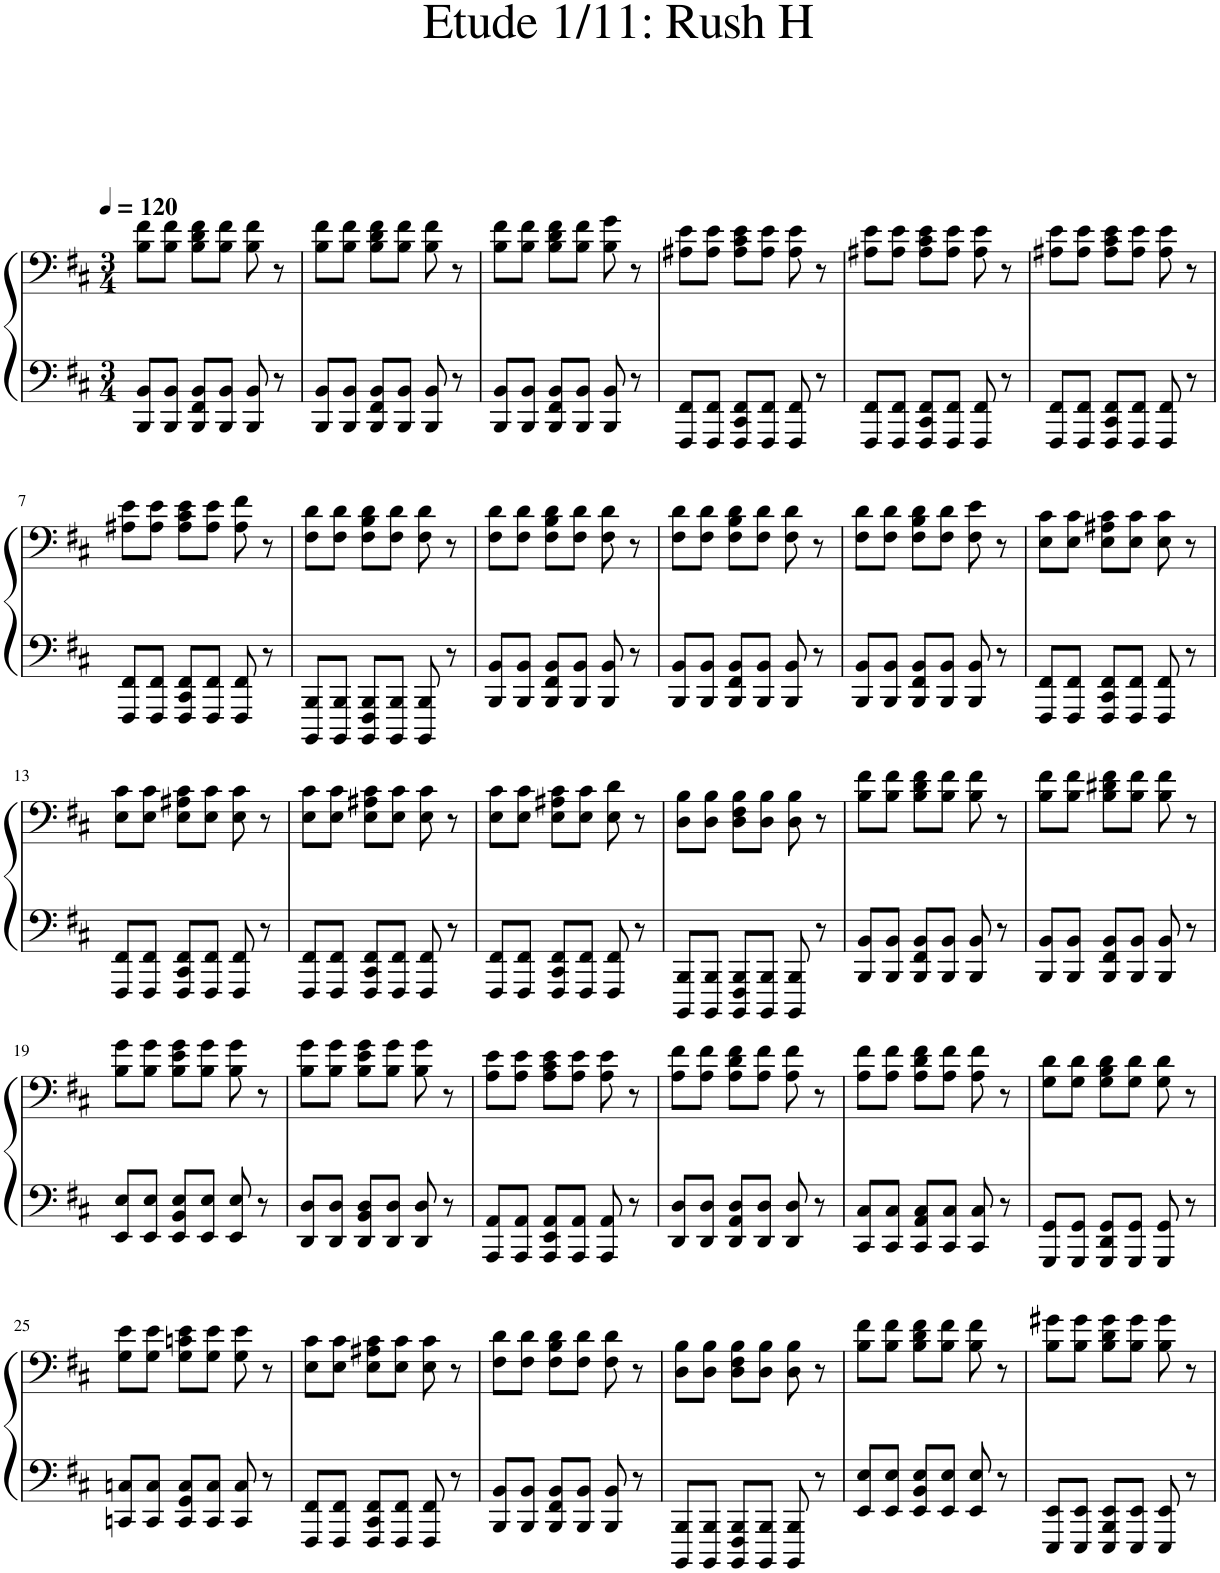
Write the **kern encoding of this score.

**kern	**kern
*part1	*part1
*staff2	*staff1
*I"Piano	*
*I'Pno.	*
*clefF4	*clefF4
*k[f#c#]	*k[f#c#]
*M3/4	*M3/4
*MM120	*MM120
=1	=1
8BBB/ 8BB/L	8B\ 8f#\L
8BBB/ 8BB/J	8B\ 8f#\J
8BBB/ 8FF#/ 8BB/L	8B\ 8d\ 8f#\L
8BBB/ 8BB/J	8B\ 8f#\J
8BBB/ 8BB/	8B\ 8f#\
8r	8r
=2	=2
8BBB/ 8BB/L	8B\ 8f#\L
8BBB/ 8BB/J	8B\ 8f#\J
8BBB/ 8FF#/ 8BB/L	8B\ 8d\ 8f#\L
8BBB/ 8BB/J	8B\ 8f#\J
8BBB/ 8BB/	8B\ 8f#\
8r	8r
=3	=3
8BBB/ 8BB/L	8B\ 8f#\L
8BBB/ 8BB/J	8B\ 8f#\J
8BBB/ 8FF#/ 8BB/L	8B\ 8d\ 8f#\L
8BBB/ 8BB/J	8B\ 8f#\J
8BBB/ 8BB/	8B\ 8g\
8r	8r
=4	=4
8FFF#/ 8FF#/L	8A#X\ 8e\L
8FFF#/ 8FF#/J	8A#\ 8e\J
8FFF#/ 8CC#/ 8FF#/L	8A#\ 8c#\ 8e\L
8FFF#/ 8FF#/J	8A#\ 8e\J
8FFF#/ 8FF#/	8A#\ 8e\
8r	8r
=5	=5
8FFF#/ 8FF#/L	8A#X\ 8e\L
8FFF#/ 8FF#/J	8A#\ 8e\J
8FFF#/ 8CC#/ 8FF#/L	8A#\ 8c#\ 8e\L
8FFF#/ 8FF#/J	8A#\ 8e\J
8FFF#/ 8FF#/	8A#\ 8e\
8r	8r
=6	=6
8FFF#/ 8FF#/L	8A#X\ 8e\L
8FFF#/ 8FF#/J	8A#\ 8e\J
8FFF#/ 8CC#/ 8FF#/L	8A#\ 8c#\ 8e\L
8FFF#/ 8FF#/J	8A#\ 8e\J
8FFF#/ 8FF#/	8A#\ 8e\
8r	8r
!!LO:LB:g=z
=7	=7
8FFF#/ 8FF#/L	8A#X\ 8e\L
8FFF#/ 8FF#/J	8A#\ 8e\J
8FFF#/ 8CC#/ 8FF#/L	8A#\ 8c#\ 8e\L
8FFF#/ 8FF#/J	8A#\ 8e\J
8FFF#/ 8FF#/	8A#\ 8f#\
8r	8r
=8	=8
8BBBB/ 8BBB/L	8F#\ 8d\L
8BBBB/ 8BBB/J	8F#\ 8d\J
8BBBB/ 8FFF#/ 8BBB/L	8F#\ 8B\ 8d\L
8BBBB/ 8BBB/J	8F#\ 8d\J
8BBBB/ 8BBB/	8F#\ 8d\
8r	8r
=9	=9
8BBB/ 8BB/L	8F#\ 8d\L
8BBB/ 8BB/J	8F#\ 8d\J
8BBB/ 8FF#/ 8BB/L	8F#\ 8B\ 8d\L
8BBB/ 8BB/J	8F#\ 8d\J
8BBB/ 8BB/	8F#\ 8d\
8r	8r
=10	=10
8BBB/ 8BB/L	8F#\ 8d\L
8BBB/ 8BB/J	8F#\ 8d\J
8BBB/ 8FF#/ 8BB/L	8F#\ 8B\ 8d\L
8BBB/ 8BB/J	8F#\ 8d\J
8BBB/ 8BB/	8F#\ 8d\
8r	8r
=11	=11
8BBB/ 8BB/L	8F#\ 8d\L
8BBB/ 8BB/J	8F#\ 8d\J
8BBB/ 8FF#/ 8BB/L	8F#\ 8B\ 8d\L
8BBB/ 8BB/J	8F#\ 8d\J
8BBB/ 8BB/	8F#\ 8e\
8r	8r
=12	=12
8FFF#/ 8FF#/L	8E\ 8c#\L
8FFF#/ 8FF#/J	8E\ 8c#\J
8FFF#/ 8CC#/ 8FF#/L	8E\ 8A#X\ 8c#\L
8FFF#/ 8FF#/J	8E\ 8c#\J
8FFF#/ 8FF#/	8E\ 8c#\
8r	8r
!!LO:LB:g=z
=13	=13
8FFF#/ 8FF#/L	8E\ 8c#\L
8FFF#/ 8FF#/J	8E\ 8c#\J
8FFF#/ 8CC#/ 8FF#/L	8E\ 8A#X\ 8c#\L
8FFF#/ 8FF#/J	8E\ 8c#\J
8FFF#/ 8FF#/	8E\ 8c#\
8r	8r
=14	=14
8FFF#/ 8FF#/L	8E\ 8c#\L
8FFF#/ 8FF#/J	8E\ 8c#\J
8FFF#/ 8CC#/ 8FF#/L	8E\ 8A#X\ 8c#\L
8FFF#/ 8FF#/J	8E\ 8c#\J
8FFF#/ 8FF#/	8E\ 8c#\
8r	8r
=15	=15
8FFF#/ 8FF#/L	8E\ 8c#\L
8FFF#/ 8FF#/J	8E\ 8c#\J
8FFF#/ 8CC#/ 8FF#/L	8E\ 8A#X\ 8c#\L
8FFF#/ 8FF#/J	8E\ 8c#\J
8FFF#/ 8FF#/	8E\ 8d\
8r	8r
=16	=16
8BBBB/ 8BBB/L	8D\ 8B\L
8BBBB/ 8BBB/J	8D\ 8B\J
8BBBB/ 8FFF#/ 8BBB/L	8D\ 8F#\ 8B\L
8BBBB/ 8BBB/J	8D\ 8B\J
8BBBB/ 8BBB/	8D\ 8B\
8r	8r
=17	=17
8BBB/ 8BB/L	8B\ 8f#\L
8BBB/ 8BB/J	8B\ 8f#\J
8BBB/ 8FF#/ 8BB/L	8B\ 8d\ 8f#\L
8BBB/ 8BB/J	8B\ 8f#\J
8BBB/ 8BB/	8B\ 8f#\
8r	8r
=18	=18
8BBB/ 8BB/L	8B\ 8f#\L
8BBB/ 8BB/J	8B\ 8f#\J
8BBB/ 8FF#/ 8BB/L	8B\ 8d#X\ 8f#\L
8BBB/ 8BB/J	8B\ 8f#\J
8BBB/ 8BB/	8B\ 8f#\
8r	8r
!!LO:LB:g=z
=19	=19
8EE/ 8E/L	8B\ 8g\L
8EE/ 8E/J	8B\ 8g\J
8EE/ 8BB/ 8E/L	8B\ 8e\ 8g\L
8EE/ 8E/J	8B\ 8g\J
8EE/ 8E/	8B\ 8g\
8r	8r
=20	=20
8DD/ 8D/L	8B\ 8g\L
8DD/ 8D/J	8B\ 8g\J
8DD/ 8BB/ 8D/L	8B\ 8e\ 8g\L
8DD/ 8D/J	8B\ 8g\J
8DD/ 8D/	8B\ 8g\
8r	8r
=21	=21
8AAA/ 8AA/L	8A\ 8e\L
8AAA/ 8AA/J	8A\ 8e\J
8AAA/ 8EE/ 8AA/L	8A\ 8c#\ 8e\L
8AAA/ 8AA/J	8A\ 8e\J
8AAA/ 8AA/	8A\ 8e\
8r	8r
=22	=22
8DD/ 8D/L	8A\ 8f#\L
8DD/ 8D/J	8A\ 8f#\J
8DD/ 8AA/ 8D/L	8A\ 8d\ 8f#\L
8DD/ 8D/J	8A\ 8f#\J
8DD/ 8D/	8A\ 8f#\
8r	8r
=23	=23
8CC#/ 8C#/L	8A\ 8f#\L
8CC#/ 8C#/J	8A\ 8f#\J
8CC#/ 8AA/ 8C#/L	8A\ 8d\ 8f#\L
8CC#/ 8C#/J	8A\ 8f#\J
8CC#/ 8C#/	8A\ 8f#\
8r	8r
=24	=24
8GGG/ 8GG/L	8G\ 8d\L
8GGG/ 8GG/J	8G\ 8d\J
8GGG/ 8DD/ 8GG/L	8G\ 8B\ 8d\L
8GGG/ 8GG/J	8G\ 8d\J
8GGG/ 8GG/	8G\ 8d\
8r	8r
!!LO:LB:g=z
=25	=25
8CCn/ 8Cn/L	8G\ 8e\L
8CC/ 8C/J	8G\ 8e\J
8CC/ 8GG/ 8C/L	8G\ 8cn\ 8e\L
8CC/ 8C/J	8G\ 8e\J
8CC/ 8C/	8G\ 8e\
8r	8r
=26	=26
8FFF#/ 8FF#/L	8E\ 8c#\L
8FFF#/ 8FF#/J	8E\ 8c#\J
8FFF#/ 8CC#/ 8FF#/L	8E\ 8A#X\ 8c#\L
8FFF#/ 8FF#/J	8E\ 8c#\J
8FFF#/ 8FF#/	8E\ 8c#\
8r	8r
=27	=27
8BBB/ 8BB/L	8F#\ 8d\L
8BBB/ 8BB/J	8F#\ 8d\J
8BBB/ 8FF#/ 8BB/L	8F#\ 8B\ 8d\L
8BBB/ 8BB/J	8F#\ 8d\J
8BBB/ 8BB/	8F#\ 8d\
8r	8r
=28	=28
8BBBB/ 8BBB/L	8D\ 8B\L
8BBBB/ 8BBB/J	8D\ 8B\J
8BBBB/ 8FFF#/ 8BBB/L	8D\ 8F#\ 8B\L
8BBBB/ 8BBB/J	8D\ 8B\J
8BBBB/ 8BBB/	8D\ 8B\
8r	8r
=29	=29
8EE/ 8E/L	8B\ 8f#\L
8EE/ 8E/J	8B\ 8f#\J
8EE/ 8BB/ 8E/L	8B\ 8d\ 8f#\L
8EE/ 8E/J	8B\ 8f#\J
8EE/ 8E/	8B\ 8f#\
8r	8r
=30	=30
8EEE/ 8EE/L	8B\ 8g#X\L
8EEE/ 8EE/J	8B\ 8g#\J
8EEE/ 8BBB/ 8EE/L	8B\ 8d\ 8g#\L
8EEE/ 8EE/J	8B\ 8g#\J
8EEE/ 8EE/	8B\ 8g#\
8r	8r
=	=
*-	*-
